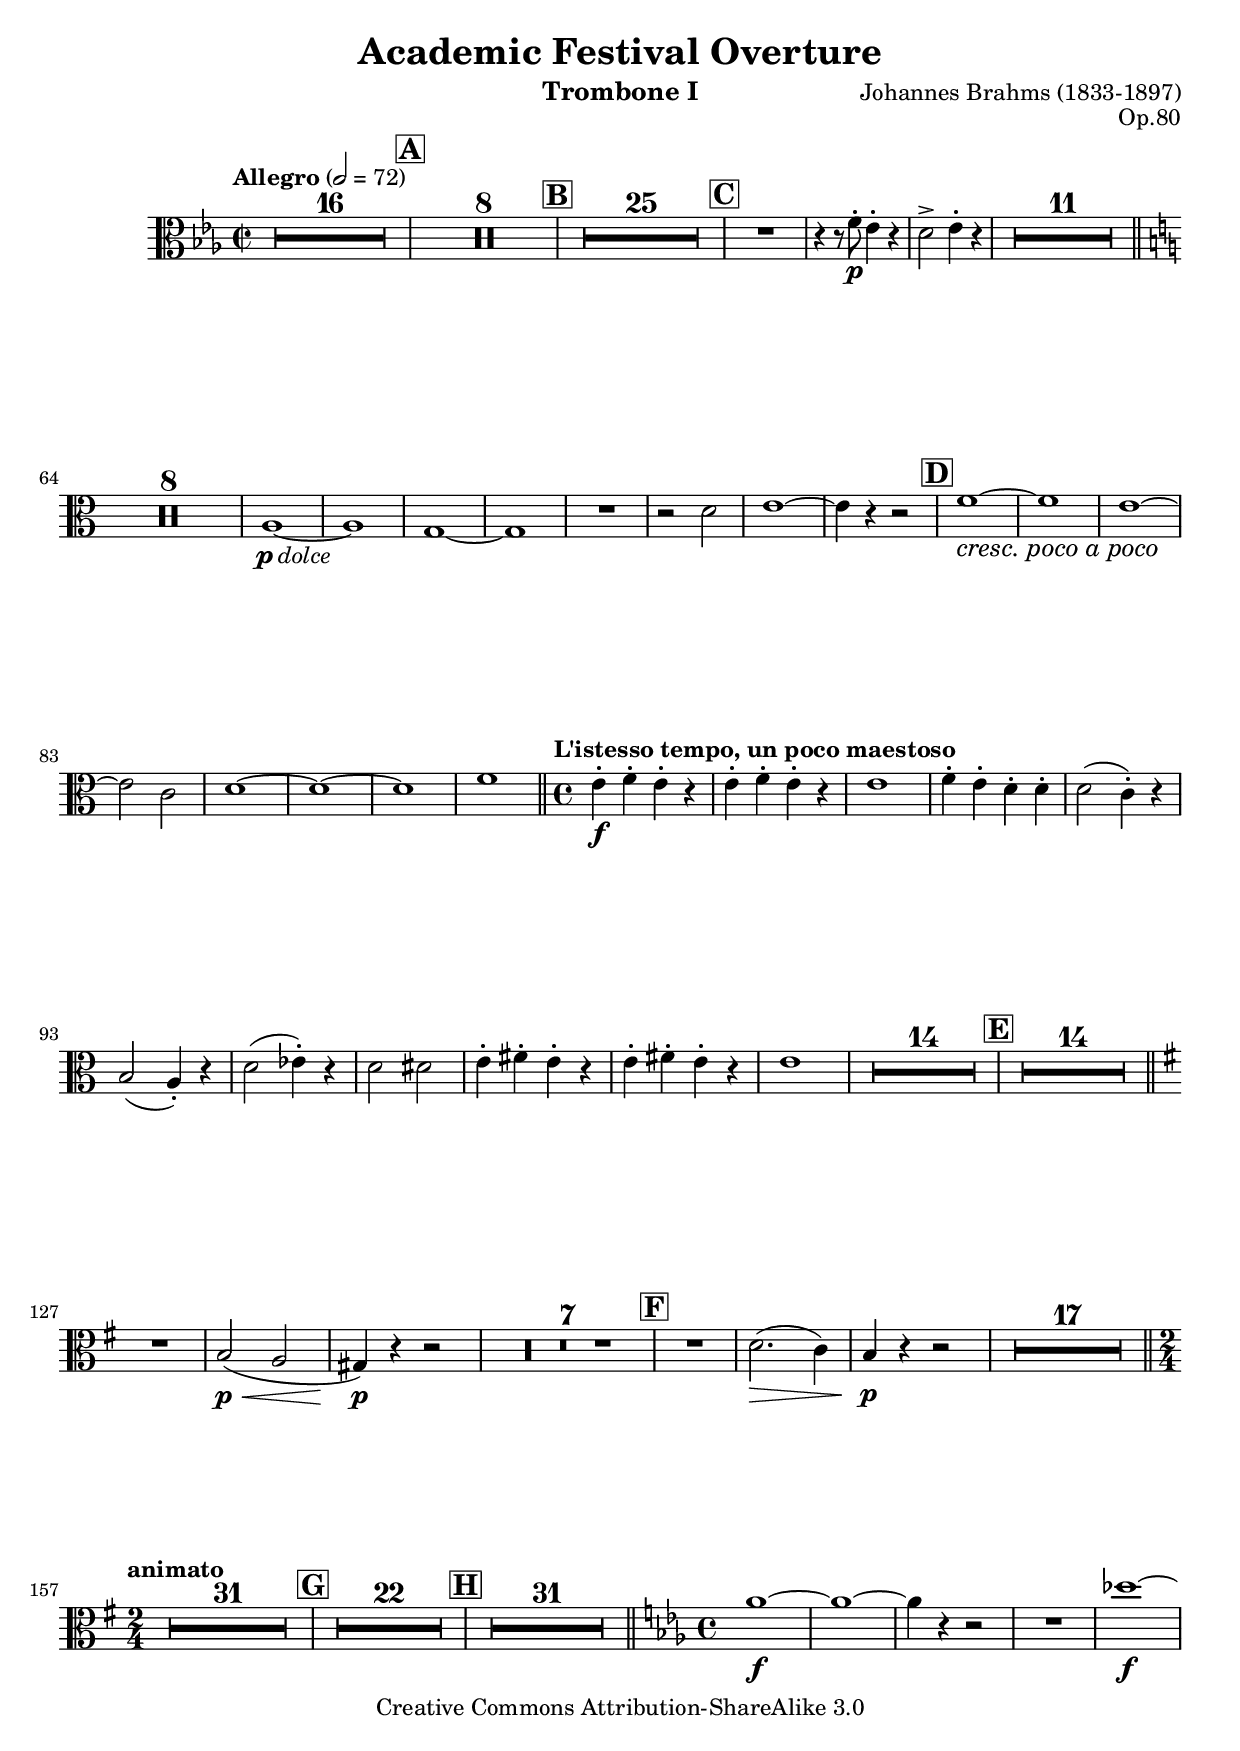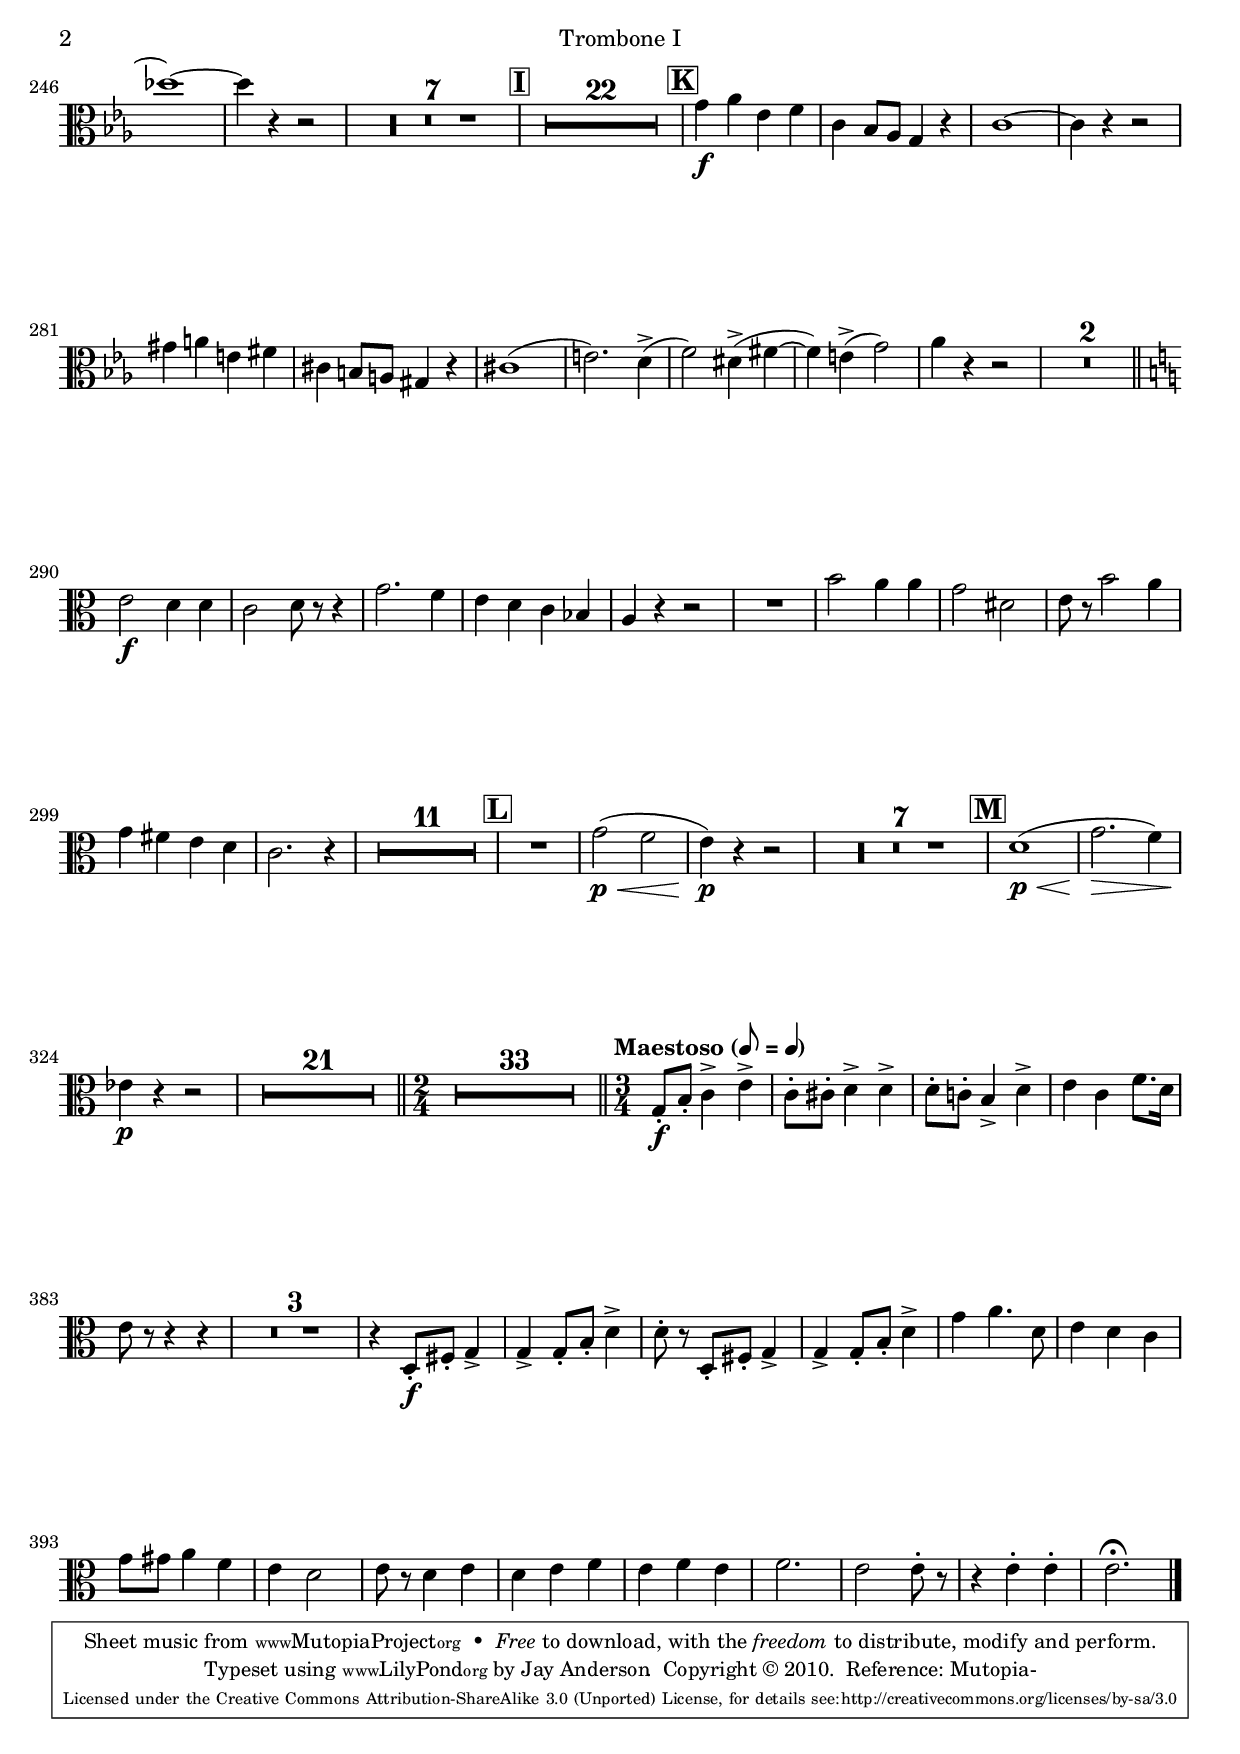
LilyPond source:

\version "2.18.2"

\include "defs.ily"
\version "2.18.2"

tromboneOne = \relative c'
{
  \set Staff.midiInstrument = "trombone"
  \clef alto
  \key c \minor
  \graceSync
  \tag #'score
  {
    \voiceOne
    \dynamicUp
  }
  R1*16 |

  %A
  R1*8 |

  %B
  R1*25 |

  %C
  R1 |
  r4 r8 f-.\p ees4-. r |
  d2-> ees4-. r |
  R1*11 |

  \key c \major
  R1*8 |
  a,1~\pDolce |
  a |
  g~ |
  g |
  R1 |
  r2 d' |
  e1~ |
  e4 r r2 |

  %D
  f1~\justCrescPocoAPoco |
  f |
  e~ |
  e2 c |
  d1~ |
  d~ |
  d |
  f |

  %4/4
  e4-.\f f-. e-. r |
  e4-. f-. e-. r |
  e1 |
  f4-. e-. d-. d-. |
  d2( c4-.) r |
  b2( a4-.) r |
  d2( ees4-.) r |
  d2 dis |
  \repeat unfold 2 {e4-. fis-. e-. r |}
  e1 |
  R1*14 |

  %E
  R1*14 |

  \key g \major
  R1 |
  b2(\p\< a |
  gis4)\p r r2 |
  R1*7 |

  %F
  R1 |
  d'2.(\> c4) |
  b\p r r2 |
  R1*17 |

  %2/4
  R2*31 |

  %G
  R2*22 |

  %H
  R2*31 |

  %4/4
  \key c \minor
  aes'1~\f |
  aes~ |
  aes4 r r2 |
  R1 |
  des1~\f |
  des~ |
  des4 r r2 |
  R1*7 |

  %I
  R1*22 |

  %K
  g,4\f aes ees f |
  c bes8 aes g4 r |
  c1~ |
  c4 r r2 |
  gis'4 a e fis |
  cis b8 a gis4 r |
  cis1( |
  e2.) d4->( |
  f2) dis4->( fis~ |
  fis) e4->( g2) |
  aes4 r r2 |
  R1*2 |

  \key c \major
  e2\f d4 d |
  c2 d8 r r4 |
  g2. f4 |
  e d c bes |
  a r r2 |
  R1 |
  b'2 a4 a |
  g2 dis |
  e8 r b'2 a4 |
  g fis e d c2. r4 |
  R1*11 |

  %L
  R1 |
  g'2(\p\< f |
  e4)\p r r2 |
  R1*7 |

  %M
  d1(\p\< |
  g2.\> f4) |
  ees\p r r2 |
  R1*21 |

  %2/4
  R2*33 |

  %3/4
  g,8-.\f b-. c4-> e-> |
  c8-. cis-. d4-> d-> |
  d8-. c-. b4-> d-> |
  e4 c f8. d16 |
  e8 r r4 r |
  R2.*3 |
  r4 d,8-.\f fis-. g4-> |
  g-> g8-. b-. d4-> |
  d8-. r d,-. fis-. g4-> |
  g-> g8-. b-. d4-> |
  g4 a4. d,8 |
  e4 d c |
  g'8 gis a4 f |
  e d2 |
  e8 r d4 e |
  d e f |
  e f e |
  f2. |
  e2 e8-. r |
  r4 e-. e-. |
  e2.\fermata |
}


instrument = "Trombone I"

\include "header.ily"

\score
{
  \new Staff
  {
    << \removeWithTag #'score \tromboneOne \outline >>
  }
}
